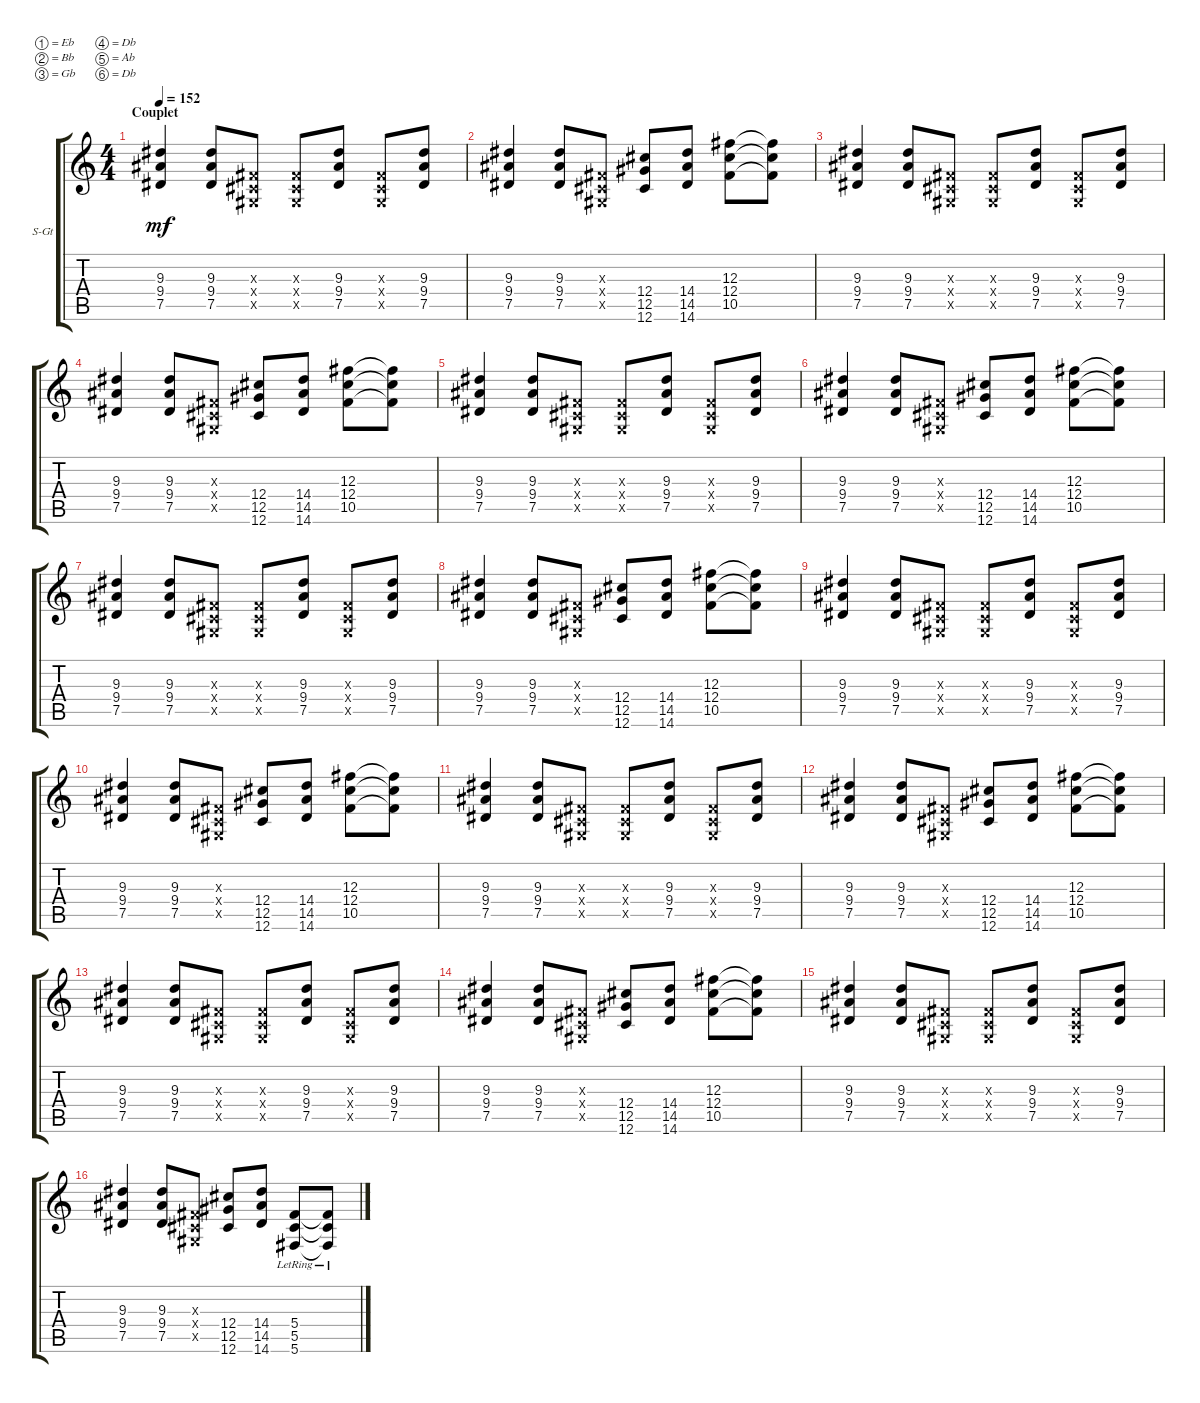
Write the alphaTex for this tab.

\defaultSystemsLayout 4
\bracketExtendMode groupsimilarinstruments
\firstSystemTrackNameOrientation horizontal
\otherSystemsTrackNameOrientation horizontal
\track ("mike Guitar" "S-Gt") {instrument acousticguitarsteel}
\staff {score tabs}
\tuning (Eb4 Bb3 Gb3 Db3 Ab2 Db2)
\ts (4 4)
\section ("" "Couplet")
\tempo 152
\clef g2
\ks c
(7.5 9.4 9.3).4{dy mf} (9.3 9.4 7.5).8 (0.5{x} 0.4{x} 0.3{x}).8 (0.5{x} 0.3{x} 0.4{x}).8 (7.5 9.4 9.3).8 (0.5{x} 0.3{x} 0.4{x}).8 (7.5 9.4 9.3).8 |
(7.5 9.4 9.3).4 (9.3 9.4 7.5).8 (0.5{x} 0.4{x} 0.3{x}).8 (12.5 12.4 12.6).8 (14.5 14.4 14.6).8 (10.5 12.4 12.3).8 (10.5{t} 12.4{t} 12.3{t}).8 |
(7.5 9.4 9.3).4 (9.3 9.4 7.5).8 (0.5{x} 0.4{x} 0.3{x}).8 (0.5{x} 0.3{x} 0.4{x}).8 (7.5 9.4 9.3).8 (0.5{x} 0.3{x} 0.4{x}).8 (7.5 9.4 9.3).8 |
(7.5 9.4 9.3).4 (9.3 9.4 7.5).8 (0.5{x} 0.4{x} 0.3{x}).8 (12.5 12.4 12.6).8 (14.5 14.4 14.6).8 (10.5 12.4 12.3).8 (10.5{t} 12.4{t} 12.3{t}).8 |
(7.5 9.4 9.3).4 (9.3 9.4 7.5).8 (0.5{x} 0.4{x} 0.3{x}).8 (0.5{x} 0.3{x} 0.4{x}).8 (7.5 9.4 9.3).8 (0.5{x} 0.3{x} 0.4{x}).8 (7.5 9.4 9.3).8 |
(7.5 9.4 9.3).4 (9.3 9.4 7.5).8 (0.5{x} 0.4{x} 0.3{x}).8 (12.5 12.4 12.6).8 (14.5 14.4 14.6).8 (10.5 12.4 12.3).8 (10.5{t} 12.4{t} 12.3{t}).8 |
(7.5 9.4 9.3).4 (9.3 9.4 7.5).8 (0.5{x} 0.4{x} 0.3{x}).8 (0.5{x} 0.3{x} 0.4{x}).8 (7.5 9.4 9.3).8 (0.5{x} 0.3{x} 0.4{x}).8 (7.5 9.4 9.3).8 |
(7.5 9.4 9.3).4 (9.3 9.4 7.5).8 (0.5{x} 0.4{x} 0.3{x}).8 (12.5 12.4 12.6).8 (14.5 14.4 14.6).8 (10.5 12.4 12.3).8 (10.5{t} 12.4{t} 12.3{t}).8 |
(7.5 9.4 9.3).4 (9.3 9.4 7.5).8 (0.5{x} 0.4{x} 0.3{x}).8 (0.5{x} 0.3{x} 0.4{x}).8 (7.5 9.4 9.3).8 (0.5{x} 0.3{x} 0.4{x}).8 (7.5 9.4 9.3).8 |
(7.5 9.4 9.3).4 (9.3 9.4 7.5).8 (0.5{x} 0.4{x} 0.3{x}).8 (12.5 12.4 12.6).8 (14.5 14.4 14.6).8 (10.5 12.4 12.3).8 (10.5{t} 12.4{t} 12.3{t}).8 |
(7.5 9.4 9.3).4 (9.3 9.4 7.5).8 (0.5{x} 0.4{x} 0.3{x}).8 (0.5{x} 0.3{x} 0.4{x}).8 (7.5 9.4 9.3).8 (0.5{x} 0.3{x} 0.4{x}).8 (7.5 9.4 9.3).8 |
(7.5 9.4 9.3).4 (9.3 9.4 7.5).8 (0.5{x} 0.4{x} 0.3{x}).8 (12.5 12.4 12.6).8 (14.5 14.4 14.6).8 (10.5 12.4 12.3).8 (10.5{t} 12.4{t} 12.3{t}).8 |
(7.5 9.4 9.3).4 (9.3 9.4 7.5).8 (0.5{x} 0.4{x} 0.3{x}).8 (0.5{x} 0.3{x} 0.4{x}).8 (7.5 9.4 9.3).8 (0.5{x} 0.3{x} 0.4{x}).8 (7.5 9.4 9.3).8 |
(7.5 9.4 9.3).4 (9.3 9.4 7.5).8 (0.5{x} 0.4{x} 0.3{x}).8 (12.5 12.4 12.6).8 (14.5 14.4 14.6).8 (10.5 12.4 12.3).8 (10.5{t} 12.4{t} 12.3{t}).8 |
(7.5 9.4 9.3).4 (9.3 9.4 7.5).8 (0.5{x} 0.4{x} 0.3{x}).8 (0.5{x} 0.3{x} 0.4{x}).8 (7.5 9.4 9.3).8 (0.5{x} 0.3{x} 0.4{x}).8 (7.5 9.4 9.3).8 |
(7.5 9.4 9.3).4 (9.3 9.4 7.5).8 (0.5{x} 0.4{x} 0.3{x}).8 (12.5 12.4 12.6).8 (14.5 14.4 14.6).8 (5.5{lr} 5.4{lr} 5.6{lr}).8 (5.5{lr t} 5.4{lr t} 5.6{lr t}).8
